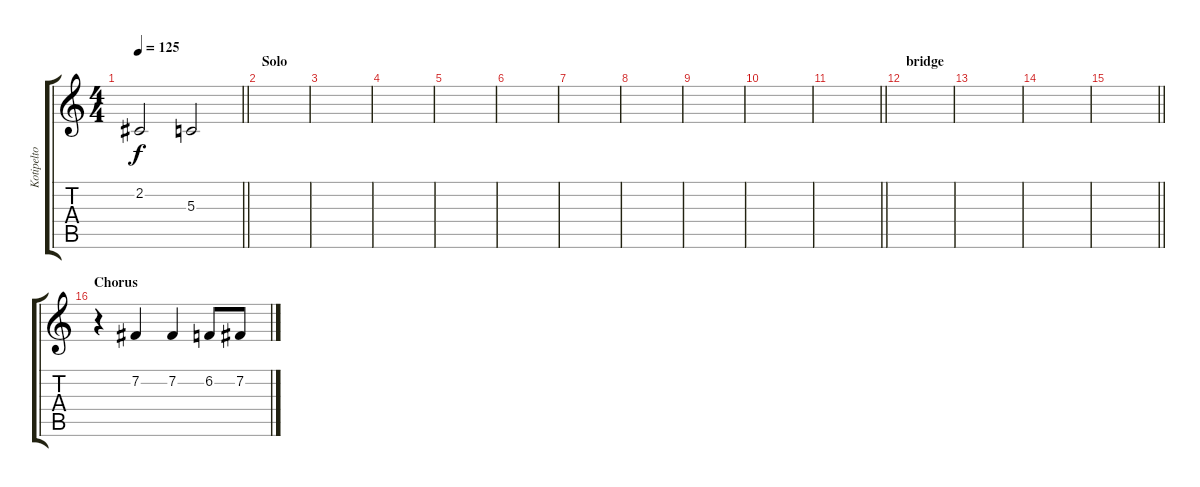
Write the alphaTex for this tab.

\track ("Kotipelto the singer" "Kotipelto ") {instrument lead1square}
\staff {score tabs}
\tuning (E4 B3 G3 D3 A2 E2) {hide}
\ts (4 4)
\tempo 125
\clef g2
\barLineRight lightlight
\ks c
2.2.2{dy f} 5.3.2 |
\section ("" "Solo")
|
|
|
|
|
|
|
|
|
\barLineRight lightlight
|
\section ("" "bridge")
|
|
|
\barLineRight lightlight
|
\section ("" "Chorus")
r.4 7.2.4 7.2.4 6.2.8 7.2.8
